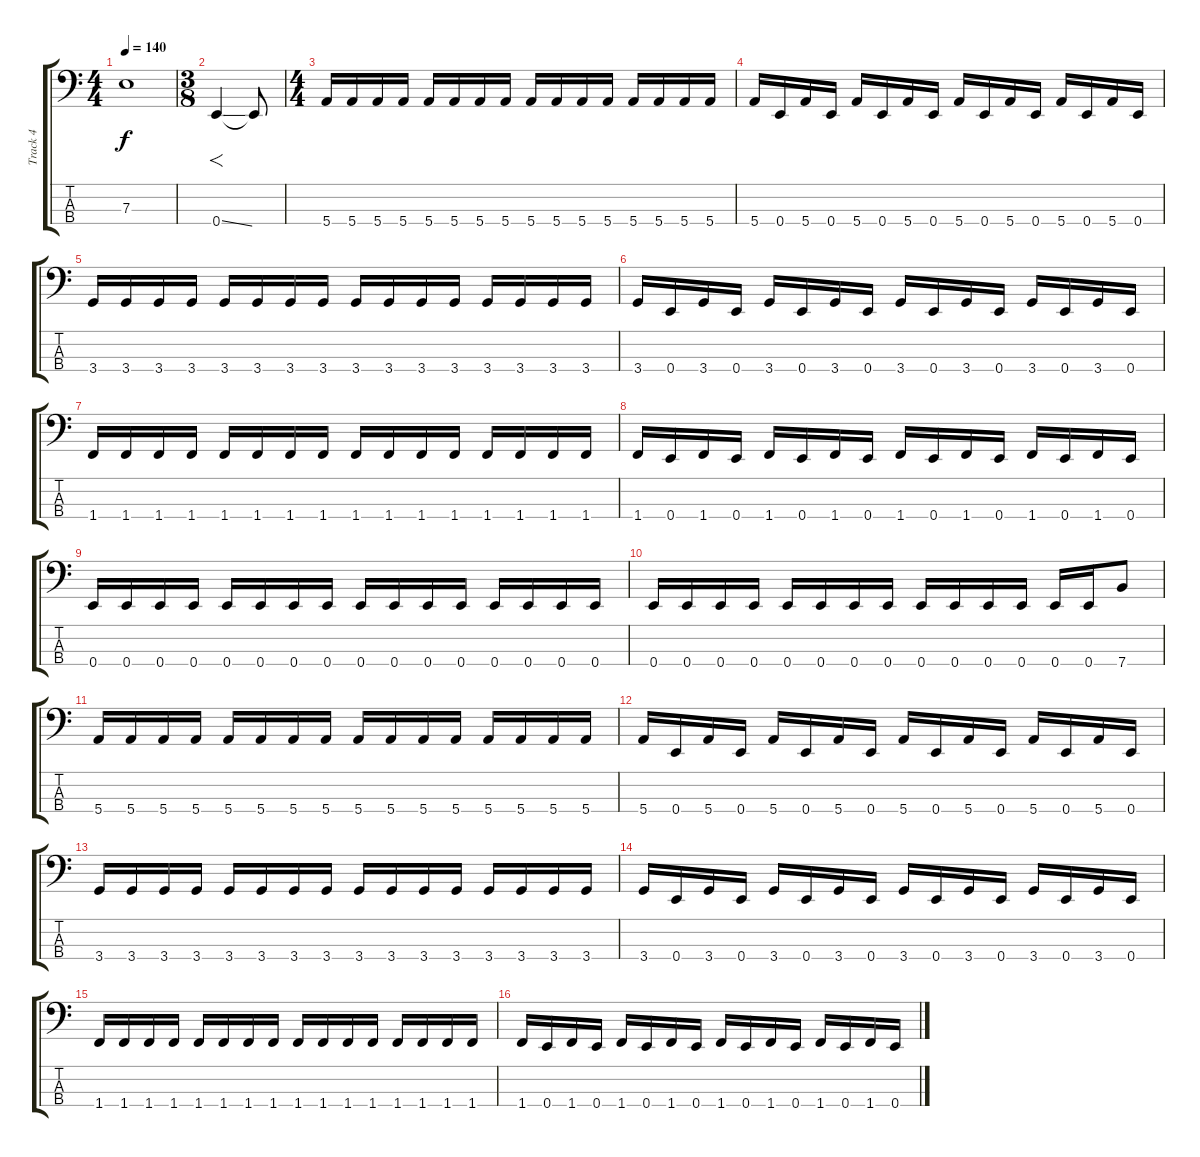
\track ("Track 4" "Track 4") {instrument electricbassfinger}
\staff {score tabs}
\tuning (G2 D2 A1 E1) {hide}
\ts (4 4)
\tempo 140
\clef f4
\ks c
7.3{t}.1{dy f} |
\ts (3 8)
0.4{ss}.4{f} 0.4{t}.8 |
\ts (4 4)
5.4.16 5.4.16 5.4.16 5.4.16 5.4.16 5.4.16 5.4.16 5.4.16 5.4.16 5.4.16 5.4.16 5.4.16 5.4.16 5.4.16 5.4.16 5.4.16 |
5.4.16 0.4.16 5.4.16 0.4.16 5.4.16 0.4.16 5.4.16 0.4.16 5.4.16 0.4.16 5.4.16 0.4.16 5.4.16 0.4.16 5.4.16 0.4.16 |
3.4.16 3.4.16 3.4.16 3.4.16 3.4.16 3.4.16 3.4.16 3.4.16 3.4.16 3.4.16 3.4.16 3.4.16 3.4.16 3.4.16 3.4.16 3.4.16 |
3.4.16 0.4.16 3.4.16 0.4.16 3.4.16 0.4.16 3.4.16 0.4.16 3.4.16 0.4.16 3.4.16 0.4.16 3.4.16 0.4.16 3.4.16 0.4.16 |
1.4.16 1.4.16 1.4.16 1.4.16 1.4.16 1.4.16 1.4.16 1.4.16 1.4.16 1.4.16 1.4.16 1.4.16 1.4.16 1.4.16 1.4.16 1.4.16 |
1.4.16 0.4.16 1.4.16 0.4.16 1.4.16 0.4.16 1.4.16 0.4.16 1.4.16 0.4.16 1.4.16 0.4.16 1.4.16 0.4.16 1.4.16 0.4.16 |
0.4.16 0.4.16 0.4.16 0.4.16 0.4.16 0.4.16 0.4.16 0.4.16 0.4.16 0.4.16 0.4.16 0.4.16 0.4.16 0.4.16 0.4.16 0.4.16 |
0.4.16 0.4.16 0.4.16 0.4.16 0.4.16 0.4.16 0.4.16 0.4.16 0.4.16 0.4.16 0.4.16 0.4.16 0.4.16 0.4.16 7.4.8 |
5.4.16 5.4.16 5.4.16 5.4.16 5.4.16 5.4.16 5.4.16 5.4.16 5.4.16 5.4.16 5.4.16 5.4.16 5.4.16 5.4.16 5.4.16 5.4.16 |
5.4.16 0.4.16 5.4.16 0.4.16 5.4.16 0.4.16 5.4.16 0.4.16 5.4.16 0.4.16 5.4.16 0.4.16 5.4.16 0.4.16 5.4.16 0.4.16 |
3.4.16 3.4.16 3.4.16 3.4.16 3.4.16 3.4.16 3.4.16 3.4.16 3.4.16 3.4.16 3.4.16 3.4.16 3.4.16 3.4.16 3.4.16 3.4.16 |
3.4.16 0.4.16 3.4.16 0.4.16 3.4.16 0.4.16 3.4.16 0.4.16 3.4.16 0.4.16 3.4.16 0.4.16 3.4.16 0.4.16 3.4.16 0.4.16 |
1.4.16 1.4.16 1.4.16 1.4.16 1.4.16 1.4.16 1.4.16 1.4.16 1.4.16 1.4.16 1.4.16 1.4.16 1.4.16 1.4.16 1.4.16 1.4.16 |
1.4.16 0.4.16 1.4.16 0.4.16 1.4.16 0.4.16 1.4.16 0.4.16 1.4.16 0.4.16 1.4.16 0.4.16 1.4.16 0.4.16 1.4.16 0.4.16
